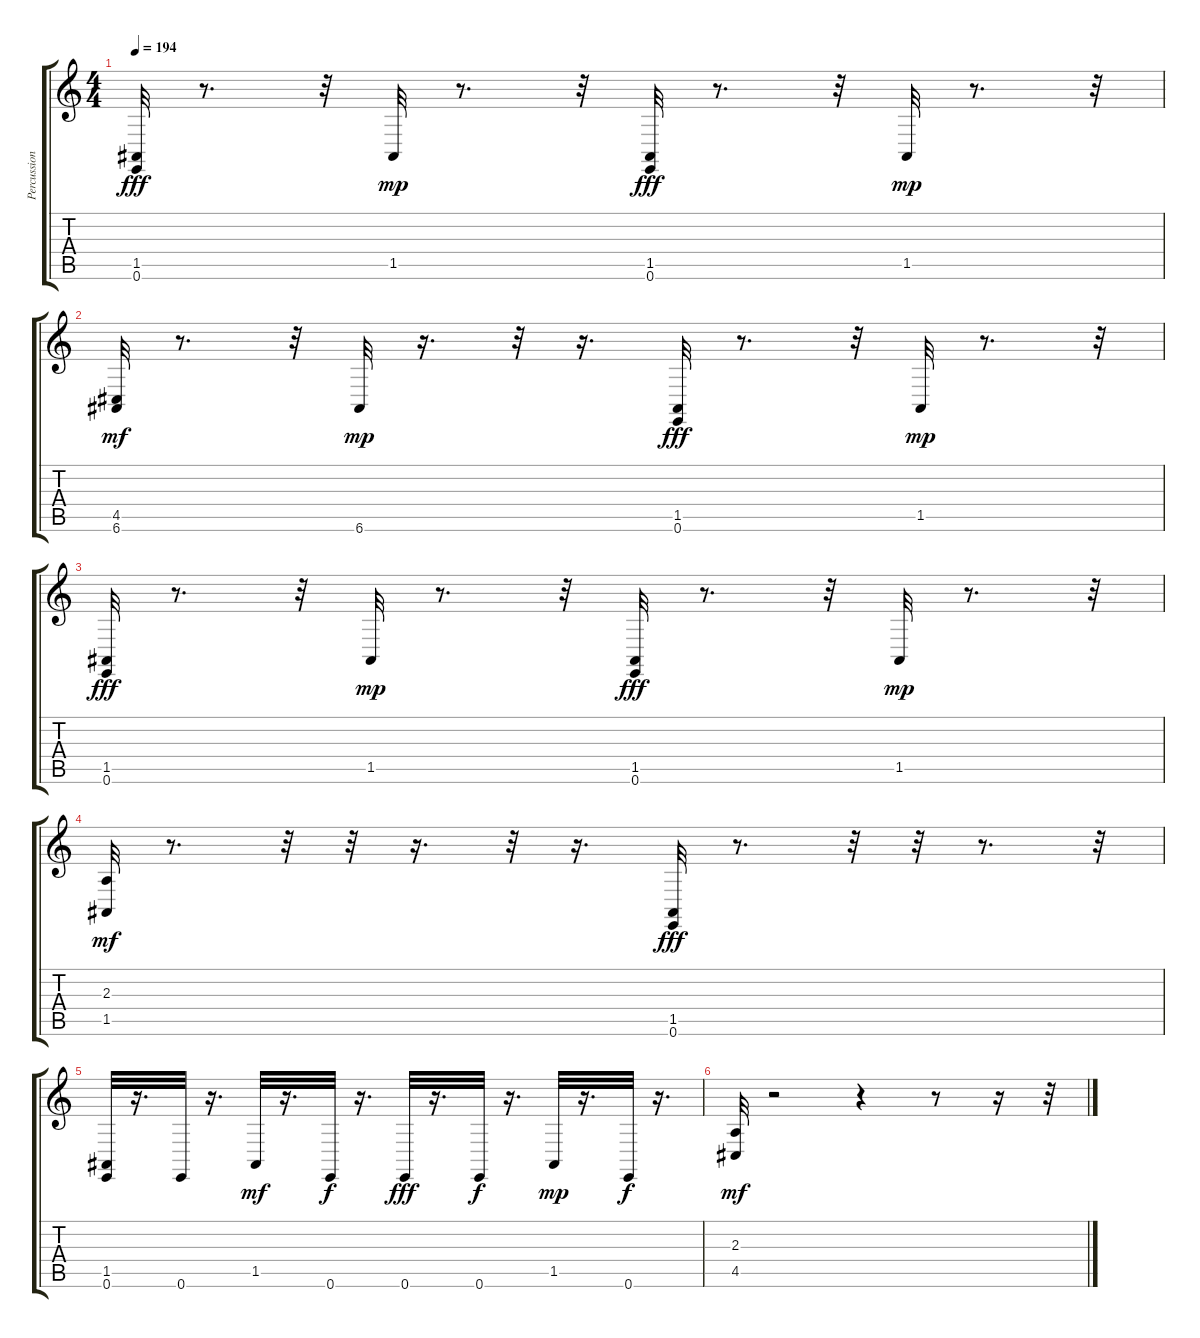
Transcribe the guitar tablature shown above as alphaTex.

\track ("Percussioni(Dani)" "Percussion") {instrument electricgrandpiano}
\staff {score tabs}
\tuning (E4 B3 G3 D3 A2 E2) {hide}
\ts (4 4)
\tempo 194
\clef g2
\ks c
(1.5 0.6).32{dy fff} r.8{d} r.32 1.5.32{dy mp} r.8{d} r.32 (1.5 0.6).32{dy fff} r.8{d} r.32 1.5.32{dy mp} r.8{d} r.32 |
(4.5 6.6).32{dy mf} r.8{d} r.32 6.6.32{dy mp} r.16{d} r.32 r.16{d} (1.5 0.6).32{dy fff} r.8{d} r.32 1.5.32{dy mp} r.8{d} r.32 |
(1.5 0.6).32{dy fff} r.8{d} r.32 1.5.32{dy mp} r.8{d} r.32 (1.5 0.6).32{dy fff} r.8{d} r.32 1.5.32{dy mp} r.8{d} r.32 |
(2.3 1.5).32{dy mf} r.8{d} r.32 r.32 r.16{d} r.32 r.16{d} (1.5 0.6).32{dy fff} r.8{d} r.32 r.32 r.8{d} r.32 |
(1.5 0.6).32 r.16{d} 0.6.32 r.16{d} 1.5.32{dy mf} r.16{d} 0.6.32{dy f} r.16{d} 0.6.32{dy fff} r.16{d} 0.6.32{dy f} r.16{d} 1.5.32{dy mp} r.16{d} 0.6.32{dy f} r.16{d} |
(2.3 4.5).32{dy mf} r.2 r.4 r.8 r.16 r.32
